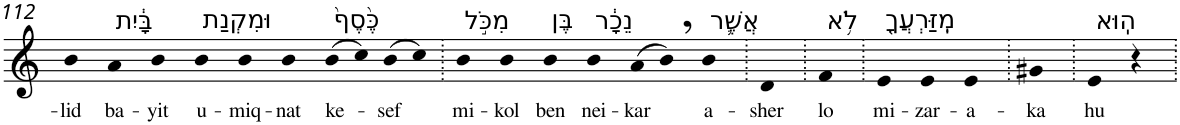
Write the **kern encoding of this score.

**kern	**text
*part1	*part1
*staff1	*staff1
*I"Piano	*
*I'Pno	*
!!LO:PB:g=z
*clefG2	*
*k[]	*
=112	=112
!	!LO:LY:b
4b	-lid
!LO:TX:a:t=בָּ֔יִת	!
!	!LO:LY:b
4a	ba-
!	!LO:LY:b
4b	-yit
!LO:TX:a:t=וּמִקְנַת	!
!	!LO:LY:b
4b	u-
!	!LO:LY:b
4b	-miq-
!	!LO:LY:b
4b	-nat
!LO:TX:a:t=כֶּ֙סֶף֙	!
!	!LO:LY:b
(>8b	ke-
8cc)	.
!	!LO:LY:b
(>8b	-sef
8cc)	.
=113.	=113.
!LO:TX:a:t=מִכֹּ֣ל	!
!	!LO:LY:b
4b	mi-
!	!LO:LY:b
4b	-kol
!LO:TX:a:t=בֶּן	!
!	!LO:LY:b
4b	ben
!LO:TX:a:t=נֵכָ֔ר	!
!	!LO:LY:b
4b	nei-
!	!LO:LY:b
(>8a	-kar
8b,)	.
!LO:TX:a:t=אֲשֶׁ֛ר	!
!	!LO:LY:b
4b	a-
=114.	=114.
!	!LO:LY:b
4d	-sher
=115.	=115.
!LO:TX:a:t=לֹ֥א	!
!	!LO:LY:b
4f	lo
=116.	=116.
!LO:TX:a:t=מִֽזַּרְעֲךָ֖	!
!	!LO:LY:b
4e	mi-
!	!LO:LY:b
4e	-zar-
!	!LO:LY:b
4e	-a-
=117.	=117.
!	!LO:LY:b
4g#X	-ka
=118.	=118.
!LO:TX:a:t=הֽוּא	!
!	!LO:LY:b
4e	hu
4r	.
=.	=.
*-	*-
